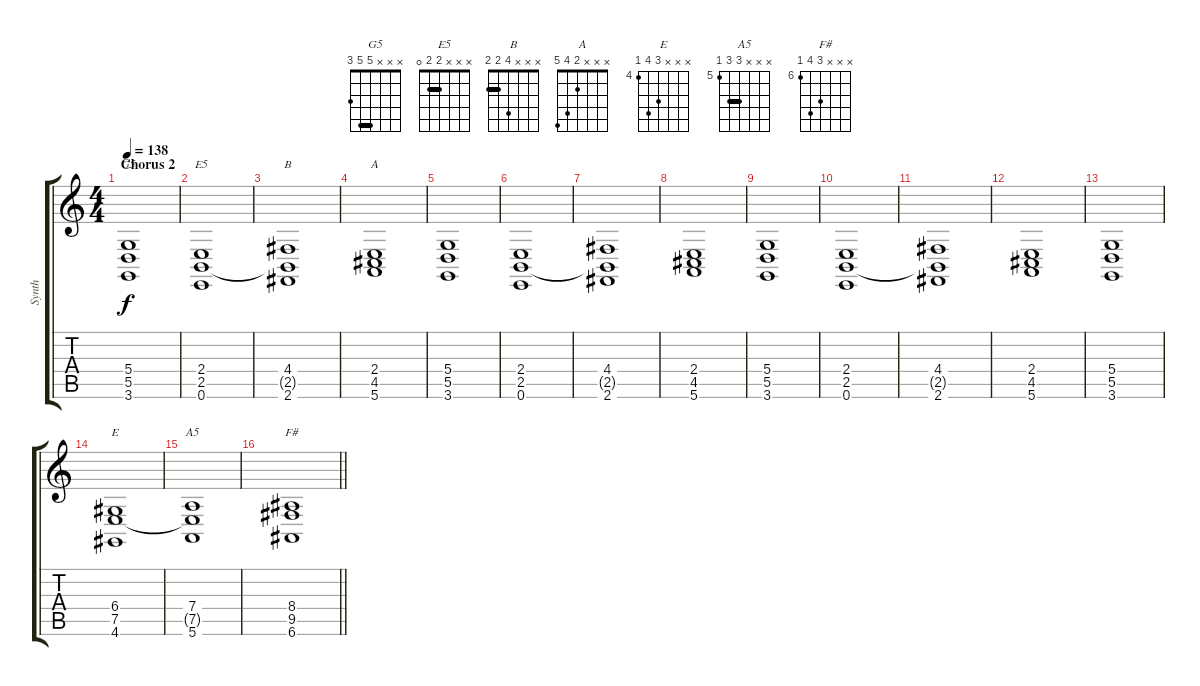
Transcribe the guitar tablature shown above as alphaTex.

\track ("Synth" "Synth") {instrument lead2sawtooth}
\staff {score tabs}
\tuning (E4 B3 G3 D3 A2 E2) {hide}
\chord ("G5" x x x 5 5 3) {barre 5}
\chord ("E5" x x x 2 2 0) {barre 2}
\chord ("B" x x x 4 2 2) {barre 2}
\chord ("A" x x x 2 4 5)
\chord ("E" x x x 6 7 4) {firstfret 4}
\chord ("A5" x x x 7 7 5) {firstfret 5 barre 7}
\chord ("F#" x x x 8 9 6) {firstfret 6}
\ts (4 4)
\section ("" "Chorus 2")
\tempo 138
\clef g2
\ks c
(5.4 5.5 3.6).1{ch "G5" dy f} |
(2.4 2.5 0.6).1{ch "E5"} |
(4.4 2.5{t} 2.6).1{ch "B"} |
(2.4 4.5 5.6).1{ch "A"} |
(5.4 5.5 3.6).1 |
(2.4 2.5 0.6).1 |
(4.4 2.5{t} 2.6).1 |
(2.4 4.5 5.6).1 |
(5.4 5.5 3.6).1 |
(2.4 2.5 0.6).1 |
(4.4 2.5{t} 2.6).1 |
(2.4 4.5 5.6).1 |
(5.4 5.5 3.6).1 |
(6.4 7.5 4.6).1{ch "E"} |
(7.4 7.5{t} 5.6).1{ch "A5"} |
\barLineRight lightlight
(8.4 9.5 6.6).1{ch "F#"}
